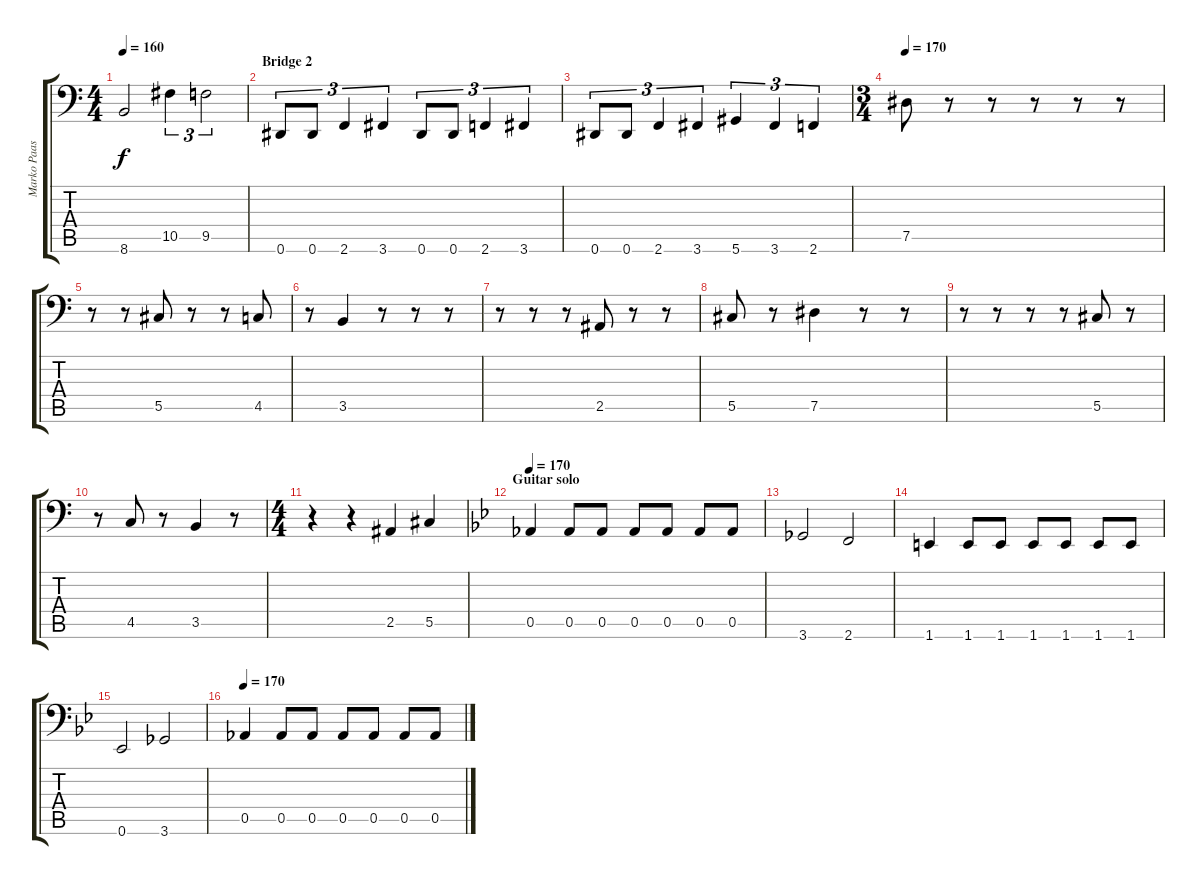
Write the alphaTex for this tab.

\track ("Marko Paasikoski" "Marko Paas") {instrument electricbasspick}
\staff {score tabs}
\tuning (Eb3 Bb2 Gb2 Db2 Ab1 Eb1) {hide}
\ts (4 4)
\tempo 160
\clef f4
\ks c
8.6.2{dy f} 10.5.4{tu (3 2)} 9.5.2{tu (3 2)} |
\section ("" "Bridge 2")
0.6.8{tu (3 2)} 0.6.8{tu (3 2)} 2.6.4{tu (3 2)} 3.6.4{tu (3 2)} 0.6.8{tu (3 2)} 0.6.8{tu (3 2)} 2.6.4{tu (3 2)} 3.6.4{tu (3 2)} |
0.6.8{tu (3 2)} 0.6.8{tu (3 2)} 2.6.4{tu (3 2)} 3.6.4{tu (3 2)} 5.6.4{tu (3 2)} 3.6.4{tu (3 2)} 2.6.4{tu (3 2)} |
\ts (3 4)
\tempo 170
7.5.8 r.8 r.8 r.8 r.8 r.8 |
r.8 r.8 5.5.8 r.8 r.8 4.5.8 |
r.8 3.5.4 r.8 r.8 r.8 |
r.8 r.8 r.8 2.5.8 r.8 r.8 |
5.5.8 r.8 7.5.4 r.8 r.8 |
r.8 r.8 r.8 r.8 5.5.8 r.8 |
r.8 4.5.8 r.8 3.5.4 r.8 |
\ts (4 4)
r.4 r.4 2.5.4 5.5.4 |
\section ("" "Guitar solo ")
\tempo 170
\ks gminor
0.5.4 0.5.8 0.5.8 0.5.8 0.5.8 0.5.8 0.5.8 |
3.6.2 2.6.2 |
1.6.4 1.6.8 1.6.8 1.6.8 1.6.8 1.6.8 1.6.8 |
0.6.2 3.6.2 |
\tempo 170
0.5.4 0.5.8 0.5.8 0.5.8 0.5.8 0.5.8 0.5.8
